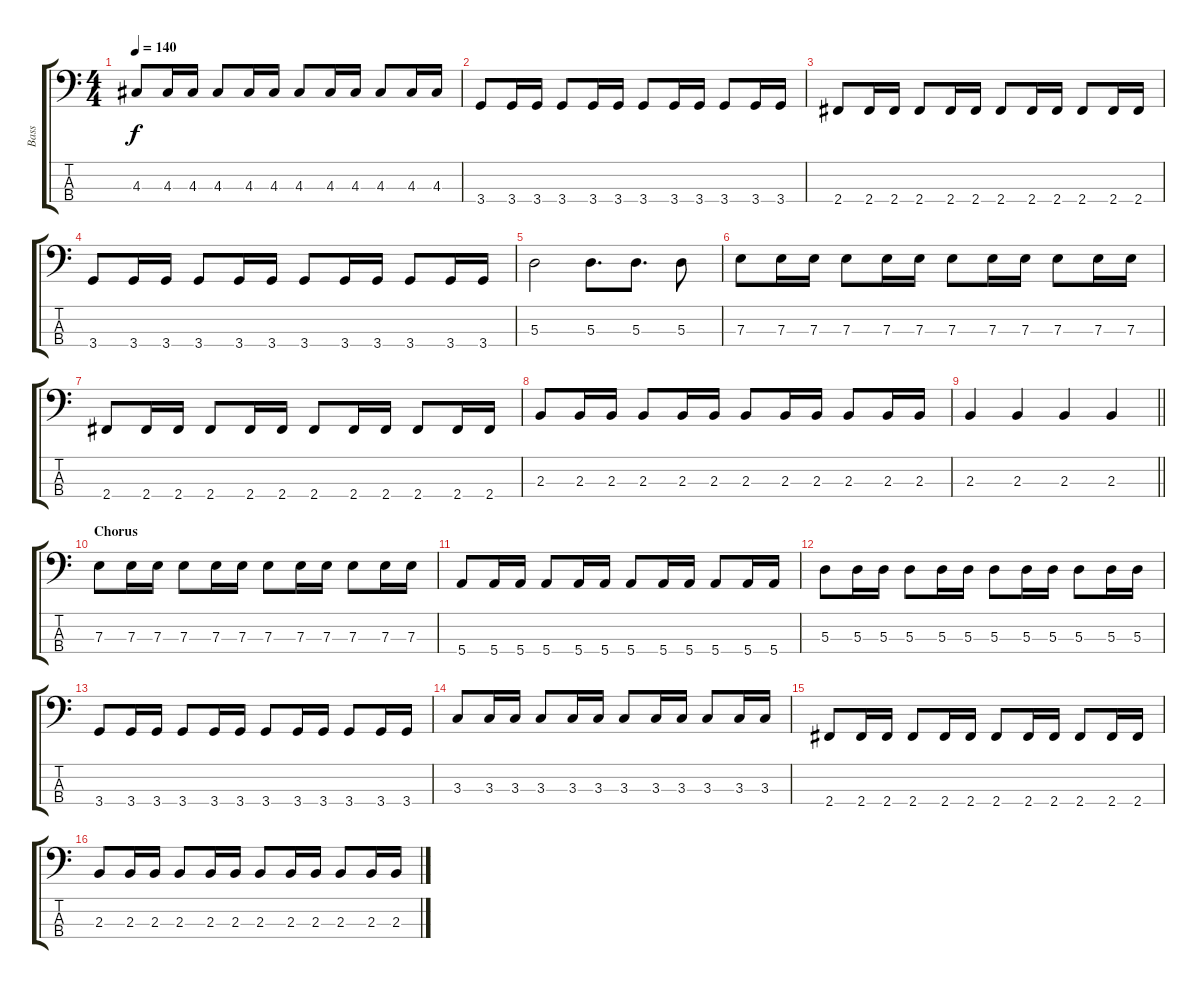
\track ("Bass" "Bass") {instrument electricbassfinger}
\staff {score tabs}
\tuning (G2 D2 A1 E1) {hide}
\ts (4 4)
\tempo 140
\clef f4
\ks c
4.3.8{dy f} 4.3.16 4.3.16 4.3.8 4.3.16 4.3.16 4.3.8 4.3.16 4.3.16 4.3.8 4.3.16 4.3.16 |
3.4.8 3.4.16 3.4.16 3.4.8 3.4.16 3.4.16 3.4.8 3.4.16 3.4.16 3.4.8 3.4.16 3.4.16 |
2.4.8 2.4.16 2.4.16 2.4.8 2.4.16 2.4.16 2.4.8 2.4.16 2.4.16 2.4.8 2.4.16 2.4.16 |
3.4.8 3.4.16 3.4.16 3.4.8 3.4.16 3.4.16 3.4.8 3.4.16 3.4.16 3.4.8 3.4.16 3.4.16 |
5.3.2 5.3.8{d} 5.3.8{d} 5.3.8 |
7.3.8 7.3.16 7.3.16 7.3.8 7.3.16 7.3.16 7.3.8 7.3.16 7.3.16 7.3.8 7.3.16 7.3.16 |
2.4.8 2.4.16 2.4.16 2.4.8 2.4.16 2.4.16 2.4.8 2.4.16 2.4.16 2.4.8 2.4.16 2.4.16 |
2.3.8 2.3.16 2.3.16 2.3.8 2.3.16 2.3.16 2.3.8 2.3.16 2.3.16 2.3.8 2.3.16 2.3.16 |
\barLineRight lightlight
2.3.4 2.3.4 2.3.4 2.3.4 |
\section ("" "Chorus")
7.3.8 7.3.16 7.3.16 7.3.8 7.3.16 7.3.16 7.3.8 7.3.16 7.3.16 7.3.8 7.3.16 7.3.16 |
5.4.8 5.4.16 5.4.16 5.4.8 5.4.16 5.4.16 5.4.8 5.4.16 5.4.16 5.4.8 5.4.16 5.4.16 |
5.3.8 5.3.16 5.3.16 5.3.8 5.3.16 5.3.16 5.3.8 5.3.16 5.3.16 5.3.8 5.3.16 5.3.16 |
3.4.8 3.4.16 3.4.16 3.4.8 3.4.16 3.4.16 3.4.8 3.4.16 3.4.16 3.4.8 3.4.16 3.4.16 |
3.3.8 3.3.16 3.3.16 3.3.8 3.3.16 3.3.16 3.3.8 3.3.16 3.3.16 3.3.8 3.3.16 3.3.16 |
2.4.8 2.4.16 2.4.16 2.4.8 2.4.16 2.4.16 2.4.8 2.4.16 2.4.16 2.4.8 2.4.16 2.4.16 |
2.3.8 2.3.16 2.3.16 2.3.8 2.3.16 2.3.16 2.3.8 2.3.16 2.3.16 2.3.8 2.3.16 2.3.16
